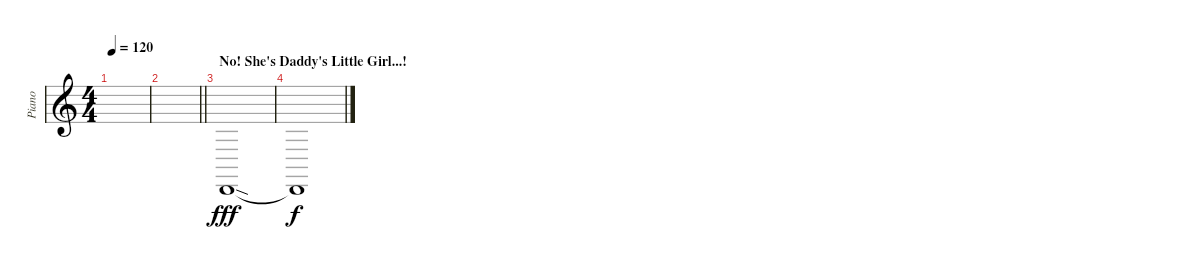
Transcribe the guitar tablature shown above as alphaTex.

\track ("Piano" "Piano") {instrument acousticgrandpiano}
\staff {score}
\tuning (E4 B3 G3 D3 A2 D2) {hide}
\ts (4 4)
\tempo 120
\clef g2
\ks c
|
\barLineRight lightlight
|
\section ("" "No! She's Daddy's Little Girl...!")
0.6{sod}.1{dy fff instrument lead2sawtooth} |
0.6{t}.1{dy f}
